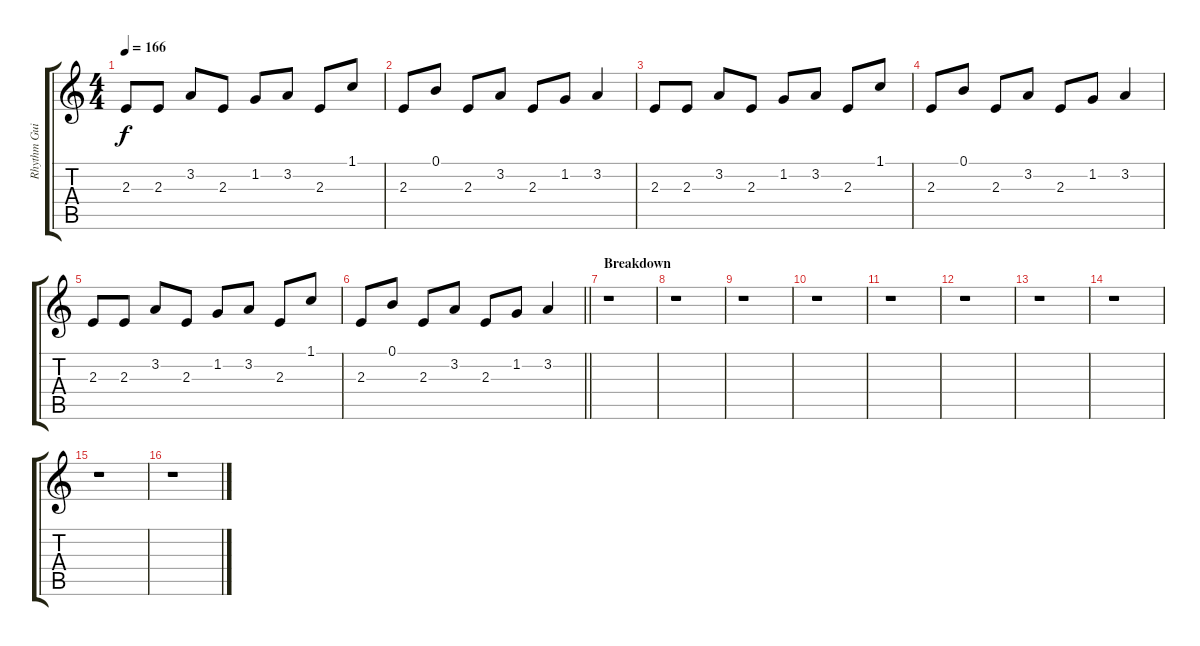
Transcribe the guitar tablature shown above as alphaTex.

\track ("Rhythm Guitar" "Rhythm Gui") {instrument distortionguitar}
\staff {score tabs}
\tuning (B3 Gb3 D3 A2 E2 B1) {hide}
\ts (4 4)
\tempo 166
\clef g2
\ks c
2.3.8{dy f} 2.3.8 3.2.8 2.3.8 1.2.8 3.2.8 2.3.8 1.1.8 |
2.3.8 0.1.8 2.3.8 3.2.8 2.3.8 1.2.8 3.2.4 |
2.3.8{balance 16} 2.3.8 3.2.8 2.3.8 1.2.8 3.2.8 2.3.8 1.1.8 |
2.3.8 0.1.8 2.3.8 3.2.8 2.3.8 1.2.8 3.2.4 |
2.3.8 2.3.8 3.2.8 2.3.8 1.2.8 3.2.8 2.3.8 1.1.8 |
\barLineRight lightlight
2.3.8 0.1.8 2.3.8 3.2.8 2.3.8 1.2.8 3.2.4 |
\section ("" "Breakdown")
r.1 |
r.1 |
r.1 |
r.1 |
r.1 |
r.1 |
r.1 |
r.1 |
r.1 |
r.1
